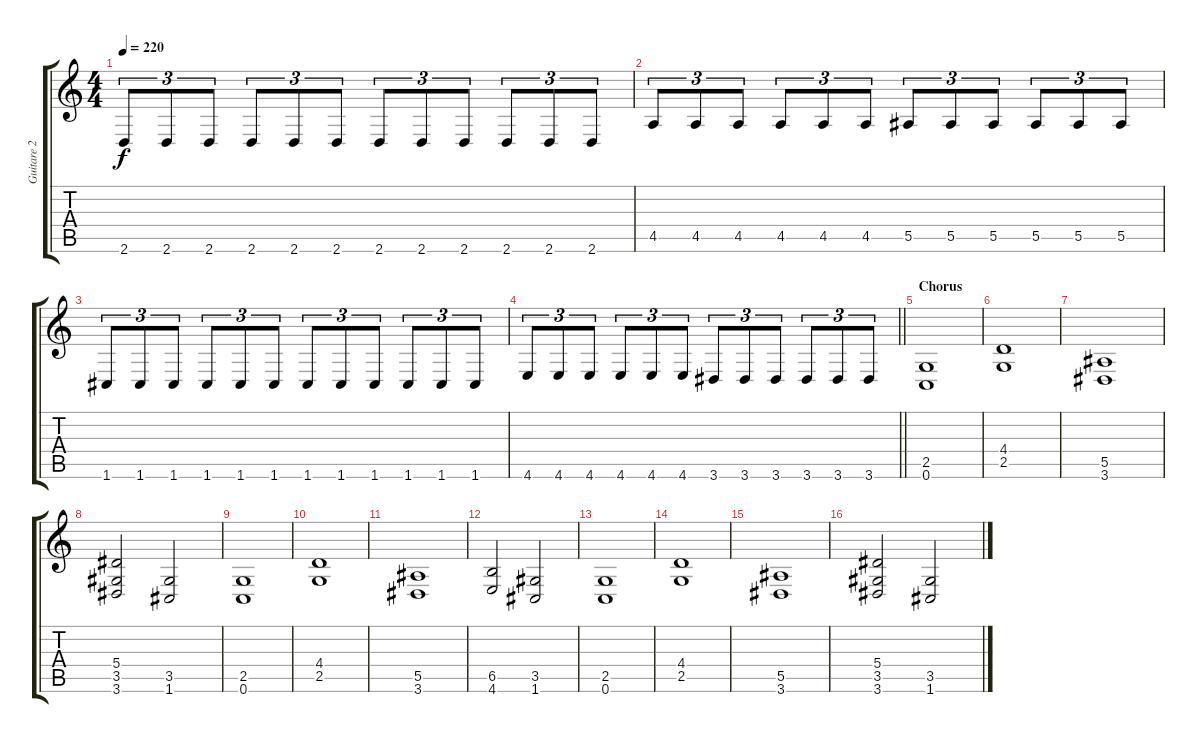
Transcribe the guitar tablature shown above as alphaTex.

\track ("Guitare 2" "Guitare 2") {instrument overdrivenguitar}
\staff {score tabs}
\tuning (C4 G3 Eb3 Bb2 F2 C2) {hide}
\ts (4 4)
\tempo 220
\clef g2
\ks c
2.6.8{tu (3 2) dy f} 2.6.8{tu (3 2)} 2.6.8{tu (3 2)} 2.6.8{tu (3 2)} 2.6.8{tu (3 2)} 2.6.8{tu (3 2)} 2.6.8{tu (3 2)} 2.6.8{tu (3 2)} 2.6.8{tu (3 2)} 2.6.8{tu (3 2)} 2.6.8{tu (3 2)} 2.6.8{tu (3 2)} |
4.5.8{tu (3 2)} 4.5.8{tu (3 2)} 4.5.8{tu (3 2)} 4.5.8{tu (3 2)} 4.5.8{tu (3 2)} 4.5.8{tu (3 2)} 5.5.8{tu (3 2)} 5.5.8{tu (3 2)} 5.5.8{tu (3 2)} 5.5.8{tu (3 2)} 5.5.8{tu (3 2)} 5.5.8{tu (3 2)} |
1.6.8{tu (3 2)} 1.6.8{tu (3 2)} 1.6.8{tu (3 2)} 1.6.8{tu (3 2)} 1.6.8{tu (3 2)} 1.6.8{tu (3 2)} 1.6.8{tu (3 2)} 1.6.8{tu (3 2)} 1.6.8{tu (3 2)} 1.6.8{tu (3 2)} 1.6.8{tu (3 2)} 1.6.8{tu (3 2)} |
\barLineRight lightlight
4.6.8{tu (3 2)} 4.6.8{tu (3 2)} 4.6.8{tu (3 2)} 4.6.8{tu (3 2)} 4.6.8{tu (3 2)} 4.6.8{tu (3 2)} 3.6.8{tu (3 2)} 3.6.8{tu (3 2)} 3.6.8{tu (3 2)} 3.6.8{tu (3 2)} 3.6.8{tu (3 2)} 3.6.8{tu (3 2)} |
\section ("" "Chorus")
(2.5 0.6).1 |
(4.4 2.5).1 |
(5.5 3.6).1 |
(5.4 3.5 3.6).2 (3.5 1.6).2 |
(2.5 0.6).1 |
(4.4 2.5).1 |
(5.5 3.6).1 |
(6.5 4.6).2 (3.5 1.6).2 |
(2.5 0.6).1 |
(4.4 2.5).1 |
(5.5 3.6).1 |
(5.4 3.5 3.6).2 (3.5 1.6).2
